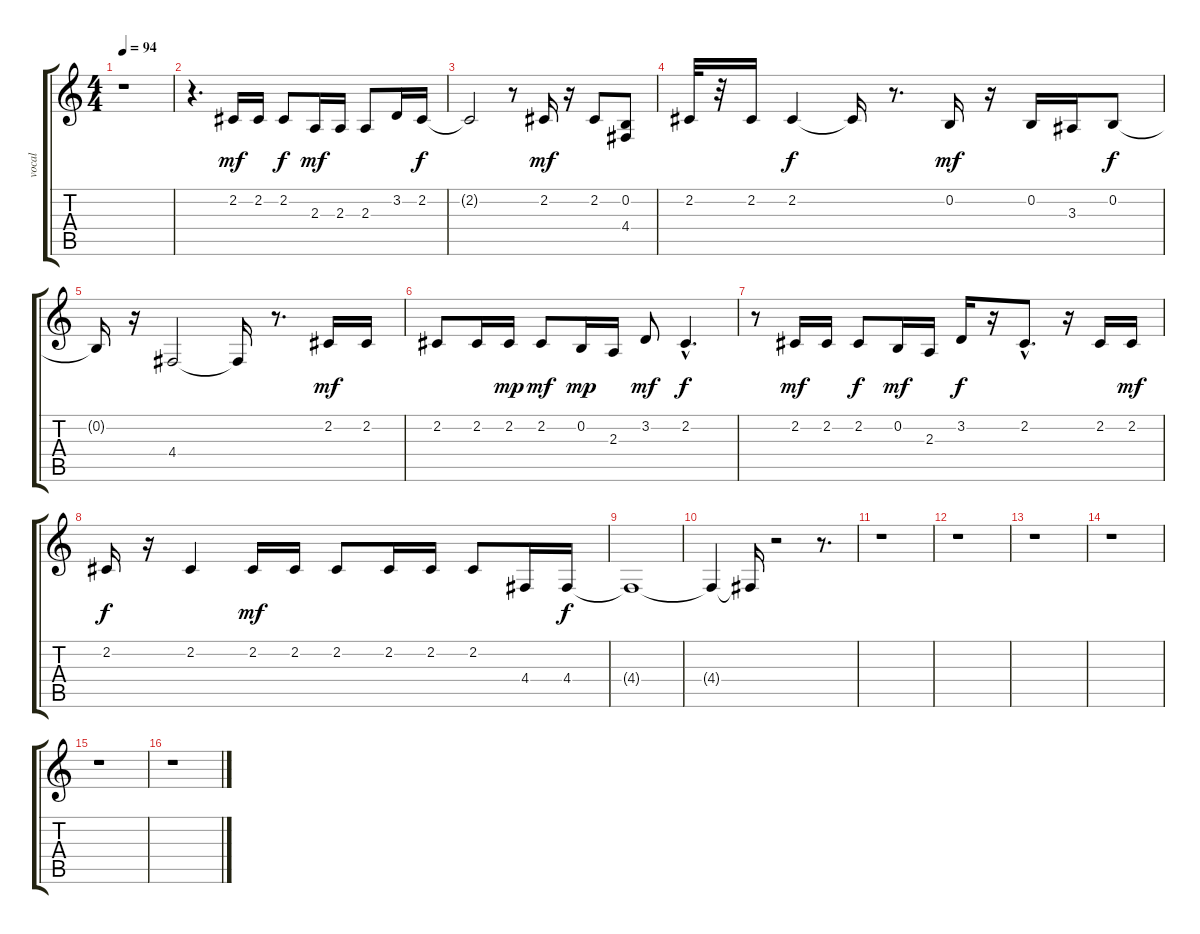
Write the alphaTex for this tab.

\track ("vocal" "vocal") {instrument lead2sawtooth}
\staff {score tabs}
\tuning (E4 B3 G3 D3 A2 E2) {hide}
\ts (4 4)
\tempo 94
\clef g2
\ks c
r.1{dy f} |
r.4{d} 2.2.16{dy mf} 2.2.16 2.2.8{dy f} 2.3.16{dy mf} 2.3.16 2.3.8 3.2.16 2.2.16{dy f} |
2.2{t}.2 r.8 2.2.16{dy mf} r.16 2.2.8 (0.2 4.4).8 |
2.2.32 r.32 2.2.16 2.2.4{dy f} 2.2{t}.16 r.8{d} 0.2.16{dy mf} r.16 0.2.16 3.3.16 0.2.8{dy f} |
0.2{t}.16 r.16 4.4.2 4.4{t}.16 r.8{d} 2.2.16{dy mf} 2.2.16 |
2.2.8 2.2.16 2.2.16{dy mp} 2.2.8{dy mf} 0.2.16{dy mp} 2.3.16 3.2.8{dy mf} 2.2{hac}.4{d dy f} |
r.8 2.2.16{dy mf} 2.2.16 2.2.8{dy f} 0.2.16{dy mf} 2.3.16 3.2.16{dy f} r.16 2.2{hac}.8{d} r.16 2.2.16 2.2.16{dy mf} |
2.2.16{dy f} r.16 2.2.4 2.2.16{dy mf} 2.2.16 2.2.8 2.2.16 2.2.16 2.2.8 4.4.16 4.4.16{dy f} |
4.4{t}.1 |
4.4{t}.4 4.4{t}.16 r.2 r.8{d} |
r.1 |
r.1 |
r.1 |
r.1 |
r.1 |
r.1
